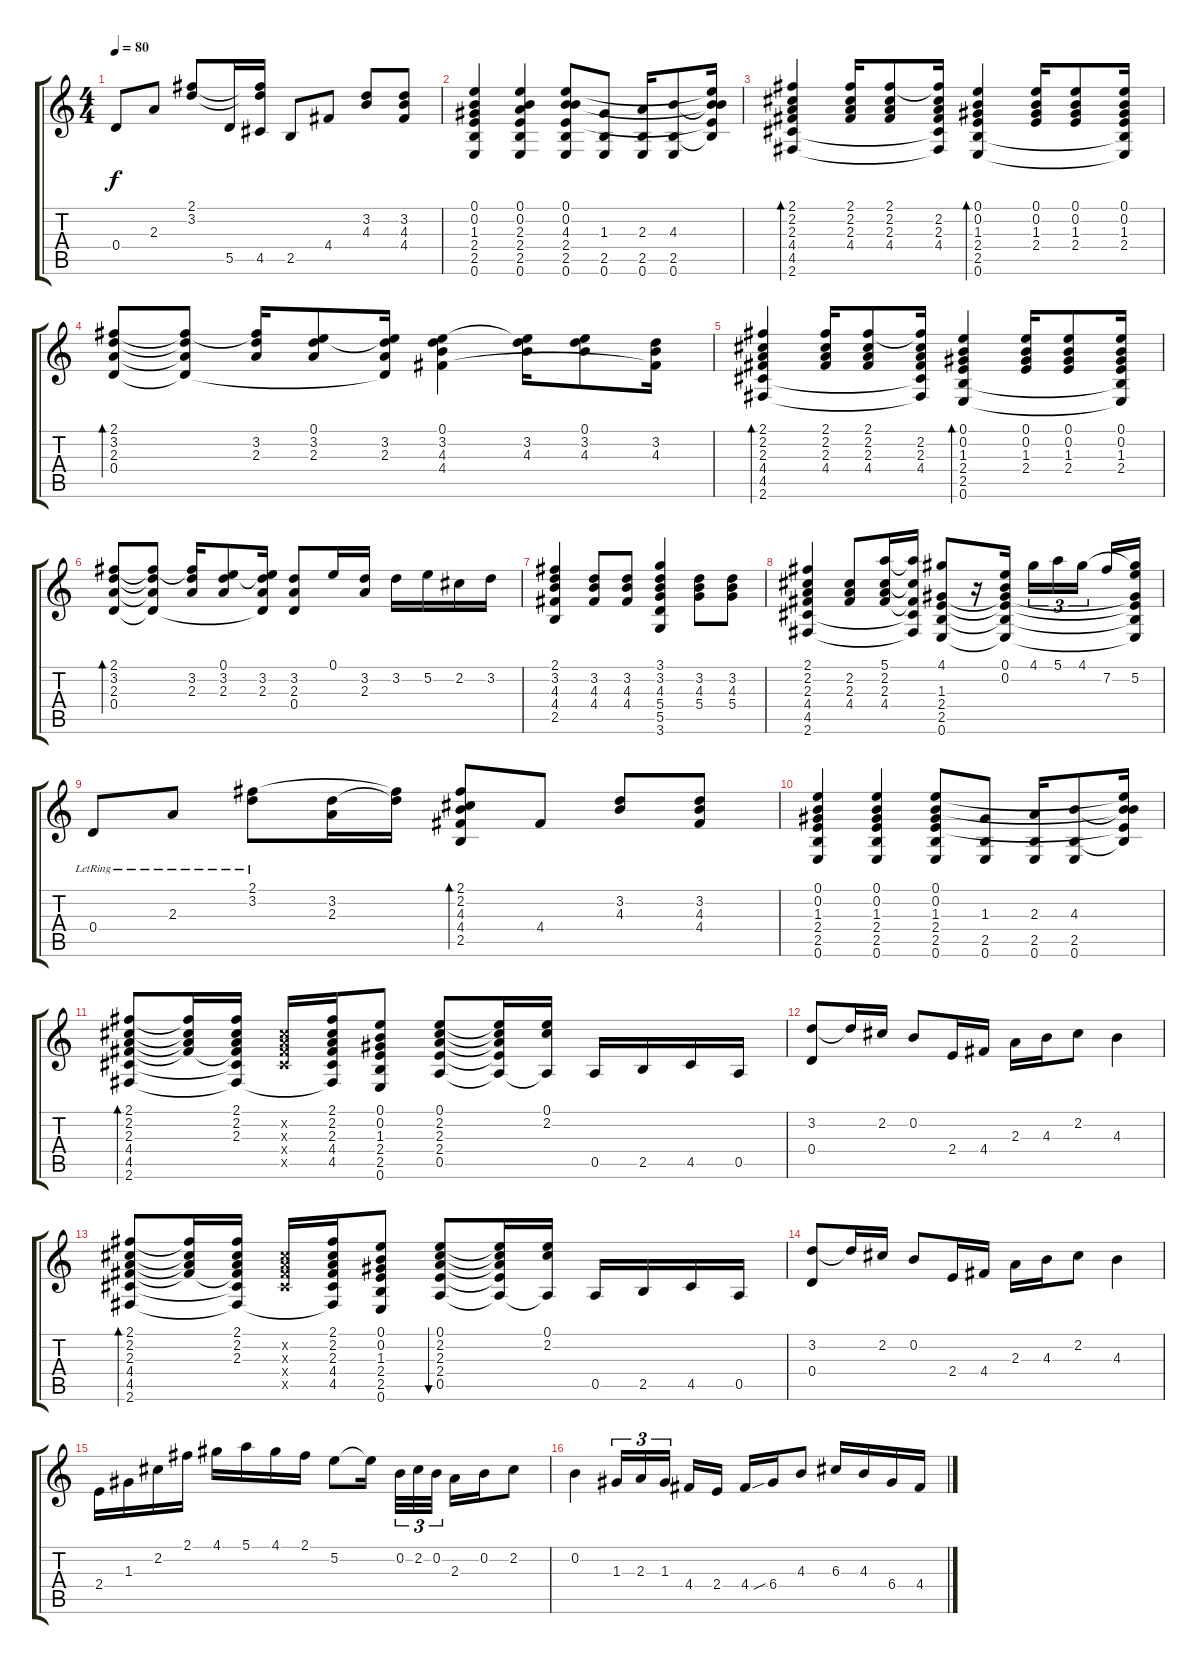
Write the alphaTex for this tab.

\track (" " " ") {instrument acousticguitarnylon}
\staff {score tabs}
\tuning (E4 B3 G3 D3 A2 E2) {hide}
\ts (4 4)
\tempo 80
\clef g2
\ks c
0.4.8{dy f} 2.3.8 (2.1 3.2).8 5.5.16 (2.1{t} 3.2{t} 4.5).16 2.5.8 4.4.8 (3.2 4.3).8 (3.2 4.3 4.4).8 |
(0.1 0.2 1.3 2.4 2.5 0.6).4 (0.1 0.2 2.3 2.4 2.5 0.6).4 (0.1 0.2 4.3 2.4 2.5 0.6).8 (1.3 2.5 0.6).8 (2.3 2.5 0.6).16 (4.3 2.5 0.6).8 (0.1{t} 0.2{t} 4.3{t} 2.4{t} 2.5{t}).16 |
(2.1 2.2 2.3 4.4 4.5 2.6).4{bd 60} (2.1 2.2 2.3 4.4).16 (2.1 2.2 2.3 4.4).8 (2.1{t} 2.2 2.3 4.4 4.5{t} 2.6{t}).16 (0.1 0.2 1.3 2.4 2.5 0.6).4{bd 60} (0.1 0.2 1.3 2.4).16 (0.1 0.2 1.3 2.4).8 (0.1 0.2 1.3 2.4 2.5{t} 0.6{t}).16 |
(2.1 3.2 2.3 0.4).8{bd 60} (2.1{t} 3.2{t} 2.3{t} 0.4{t}).8 (2.1{t} 3.2 2.3).16 (0.1 3.2 2.3).8 (0.1{t} 3.2 2.3 0.4{t}).16 (0.1 3.2 4.3 4.4).4 (0.1{t} 3.2 4.3).16 (0.1 3.2 4.3).8 (3.2 4.3 4.4{t}).16 |
(2.1 2.2 2.3 4.4 4.5 2.6).4{bd 60} (2.1 2.2 2.3 4.4).16 (2.1 2.2 2.3 4.4).8 (2.1{t} 2.2 2.3 4.4 4.5{t} 2.6{t}).16 (0.1 0.2 1.3 2.4 2.5 0.6).4{bd 60} (0.1 0.2 1.3 2.4).16 (0.1 0.2 1.3 2.4).8 (0.1 0.2 1.3 2.4 2.5{t} 0.6{t}).16 |
(2.1 3.2 2.3 0.4).8{bd 60} (2.1{t} 3.2{t} 2.3{t} 0.4{t}).8 (2.1{t} 3.2 2.3).16 (0.1 3.2 2.3).8 (0.1{t} 3.2 2.3 0.4{t}).16 (3.2 2.3 0.4).8 0.1.16 (3.2 2.3).16 3.2.16 5.2.16 2.2.16 3.2.16 |
(2.1 3.2 4.3 4.4 2.5).4 (3.2 4.3 4.4).8 (3.2 4.3 4.4).8 (3.1 3.2 4.3 5.4 5.5 3.6).4 (3.2 4.3 5.4).8 (3.2 4.3 5.4).8 |
(2.1 2.2 2.3 4.4 4.5 2.6).4 (2.2 2.3 4.4).8 (5.1 2.2 2.3 4.4).16 (5.1{t} 2.2{t} 4.4{t} 4.5{t} 2.6{t}).16 (4.1 1.3 2.4 2.5 0.6).8 r.16 (0.1 0.2 1.3{t} 2.4{t} 2.5{t} 0.6{t}).16 4.1.16{tu (3 2)} 5.1.16{tu (3 2)} 4.1.16{tu (3 2)} 7.2.16 (4.1{t} 5.2 1.3{t} 2.4{t} 2.5{t} 0.6{t}).16 |
0.4{lr}.8 2.3{lr}.8 (2.1{lr} 3.2{lr}).8 (3.2 2.3).16 (2.1{t} 3.2{t}).16 (2.1 2.2 4.3 4.4 2.5).8{bd 60} 4.4.8 (3.2 4.3).8 (3.2 4.3 4.4).8 |
(0.1 0.2 1.3 2.4 2.5 0.6).4 (0.1 0.2 1.3 2.4 2.5 0.6).4 (0.1 0.2 1.3 2.4 2.5 0.6).8 (1.3 2.5 0.6).8 (2.3 2.5 0.6).16 (4.3 2.5 0.6).8 (0.1{t} 0.2{t} 4.3{t} 2.4{t} 2.5{t}).16 |
(2.1 2.2 2.3 4.4 4.5 2.6).8{bd 60} (2.1{t} 2.2{t} 2.3{t} 4.4{t}).16 (2.1 2.2 2.3 4.4{t} 4.5{t} 2.6{t}).16 (2.2{x} 2.3{x} 4.4{x} 4.5{x}).16 (2.1 2.2 2.3 4.4 4.5 2.6{t}).16 (0.1 0.2 1.3 2.4 2.5 0.6).8 (0.1 2.2 2.3 2.4 0.5).8 (0.1{t} 2.2{t} 2.3{t} 2.4{t} 0.5{t}).16 (0.1 2.2 0.5{t}).16 0.5.16 2.5.16 4.5.16 0.5.16 |
(3.2 0.4).8 3.2{t}.16 2.2.16 0.2.8 2.4.16 4.4.16 2.3.16 4.3.16 2.2.8 4.3.4 |
(2.1 2.2 2.3 4.4 4.5 2.6).8{bd 60} (2.1{t} 2.2{t} 2.3{t} 4.4{t}).16 (2.1 2.2 2.3 4.4{t} 4.5{t} 2.6{t}).16 (2.2{x} 2.3{x} 4.4{x} 4.5{x}).16 (2.1 2.2 2.3 4.4 4.5 2.6{t}).16 (0.1 0.2 1.3 2.4 2.5 0.6).8 (0.1 2.2 2.3 2.4 0.5).8{bu 480} (0.1{t} 2.2{t} 2.3{t} 2.4{t} 0.5{t}).16 (0.1 2.2 0.5{t}).16 0.5.16 2.5.16 4.5.16 0.5.16 |
(3.2 0.4).8 3.2{t}.16 2.2.16 0.2.8 2.4.16 4.4.16 2.3.16 4.3.16 2.2.8 4.3.4 |
2.4.16 1.3.16 2.2.16 2.1.16 4.1.16 5.1.16 4.1.16 2.1.16 5.2.8 5.2{t}.16 0.2.32{tu (3 2)} 2.2.32{tu (3 2)} 0.2.32{tu (3 2)} 2.3.16 0.2.16 2.2.8 |
0.2.4 1.3.16{tu (3 2)} 2.3.16{tu (3 2)} 1.3.16{tu (3 2)} 4.4.16 2.4.16 4.4.16 6.4{sib}.16 4.3.8 6.3.16 4.3.16 6.4.16 4.4.16
